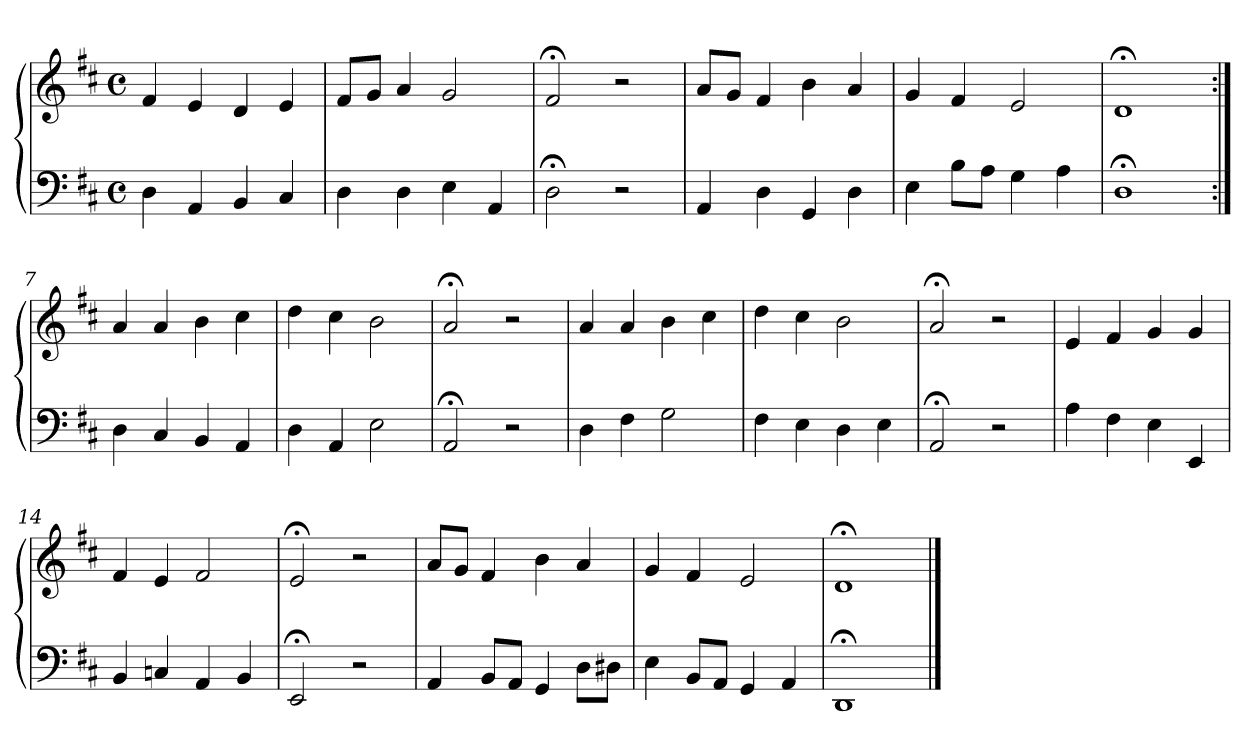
**kern	**kern
*part1	*part1
*staff2	*staff1
*clefF4	*clefG2
*k[f#c#]	*k[f#c#]
*M4/4	*M4/4
*met(c)	*met(c)
=1	=1
4D	4f#
4AA	4e
4BB	4d
4C#	4e
=2	=2
4D	8f#L
.	8gJ
4D	4a
4E	2g
4AA	.
=3	=3
2D;<	2f#;<
2r	2r
=4	=4
4AA	8aL
.	8gJ
4D	4f#
4GG	4b
4D	4a
=5	=5
4E	4g
8BL	4f#
8AJ	.
4G	2e
4A	.
=6	=6
1D;<	1d;<
=7:|!	=7:|!
4D	4a
4C#	4a
4BB	4b
4AA	4cc#
!!LO:LB:g=z
=8	=8
4D	4dd
4AA	4cc#
2E	2b
=9	=9
2AA;<	2a;<
2r	2r
=10	=10
4D	4a
4F#	4a
2G	4b
.	4cc#
=11	=11
4F#	4dd
4E	4cc#
4D	2b
4E	.
=12	=12
2AA;<	2a;<
2r	2r
=13	=13
4A	4e
4F#	4f#
4E	4g
4EE	4g
=14	=14
4BB	4f#
4Cn	4e
4AA	2f#
4BB	.
=15	=15
2EE;<	2e;<
2r	2r
!!LO:LB:g=z
=16	=16
4AA	8aL
.	8gJ
8BBL	4f#
8AAJ	.
4GG	4b
8DL	4a
8D#XJ	.
=17	=17
4E	4g
8BBL	4f#
8AAJ	.
4GG	2e
4AA	.
=18	=18
1DD;<	1d;<
==	==
*-	*-
